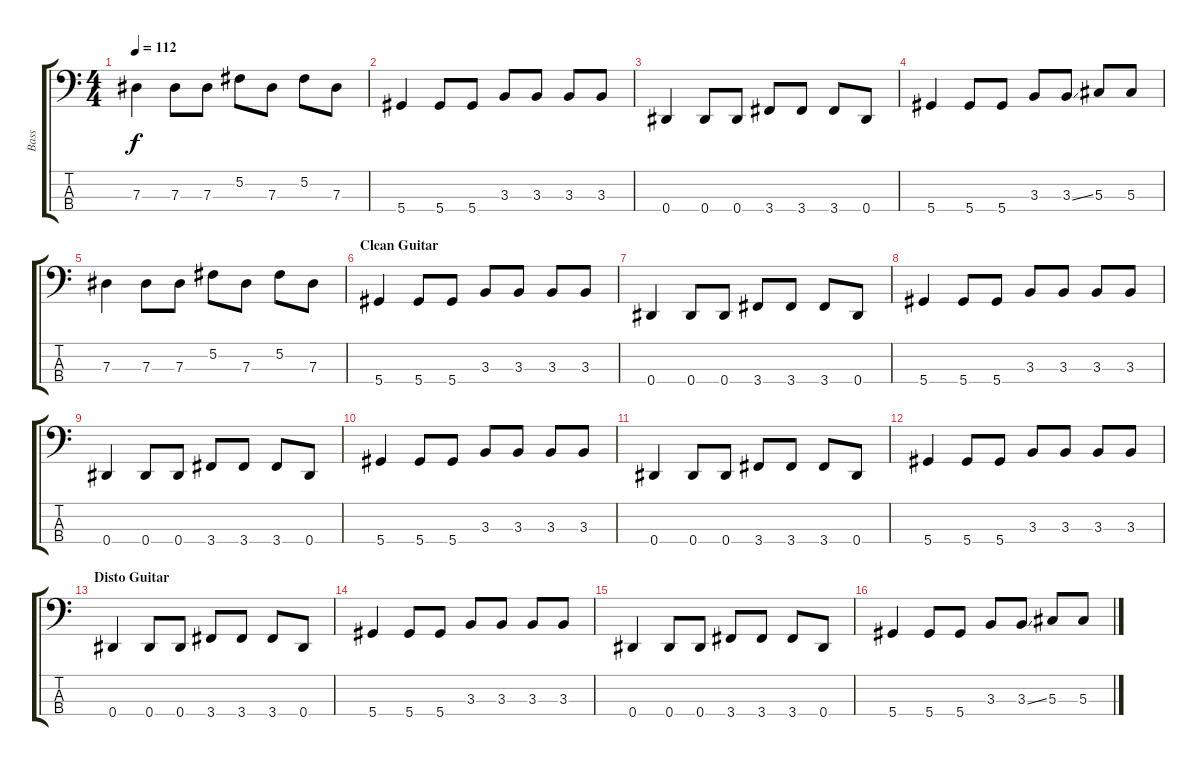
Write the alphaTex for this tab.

\track ("Bass" "Bass") {instrument electricbasspick}
\staff {score tabs}
\tuning (Gb2 Db2 Ab1 Eb1) {hide}
\ts (4 4)
\tempo 112
\clef f4
\ks c
7.3.4{dy f} 7.3.8 7.3.8 5.2.8 7.3.8 5.2.8 7.3.8 |
5.4.4 5.4.8 5.4.8 3.3.8 3.3.8 3.3.8 3.3.8 |
0.4.4 0.4.8 0.4.8 3.4.8 3.4.8 3.4.8 0.4.8 |
5.4.4 5.4.8 5.4.8 3.3.8 3.3{ss}.8 5.3.8 5.3.8 |
7.3.4 7.3.8 7.3.8 5.2.8 7.3.8 5.2.8 7.3.8 |
\section ("" "Clean Guitar")
5.4.4 5.4.8 5.4.8 3.3.8 3.3.8 3.3.8 3.3.8 |
0.4.4 0.4.8 0.4.8 3.4.8 3.4.8 3.4.8 0.4.8 |
5.4.4 5.4.8 5.4.8 3.3.8 3.3.8 3.3.8 3.3.8 |
0.4.4 0.4.8 0.4.8 3.4.8 3.4.8 3.4.8 0.4.8 |
5.4.4 5.4.8 5.4.8 3.3.8 3.3.8 3.3.8 3.3.8 |
0.4.4 0.4.8 0.4.8 3.4.8 3.4.8 3.4.8 0.4.8 |
5.4.4 5.4.8 5.4.8 3.3.8 3.3.8 3.3.8 3.3.8 |
\section ("" "Disto Guitar")
0.4.4 0.4.8 0.4.8 3.4.8 3.4.8 3.4.8 0.4.8 |
5.4.4 5.4.8 5.4.8 3.3.8 3.3.8 3.3.8 3.3.8 |
0.4.4 0.4.8 0.4.8 3.4.8 3.4.8 3.4.8 0.4.8 |
5.4.4 5.4.8 5.4.8 3.3.8 3.3{ss}.8 5.3.8 5.3.8
